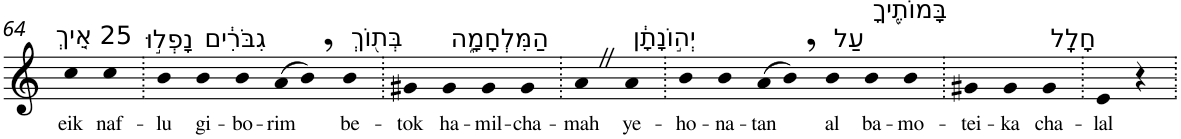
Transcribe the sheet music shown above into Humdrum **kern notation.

**kern	**text
*part1	*part1
*staff1	*staff1
*I"Piano	*
*I'Pno	*
!!LO:PB:g=z
*clefG2	*
*k[]	*
=64	=64
!LO:TX:a:t=25 אֵ֚יךְ	!
!	!LO:LY:b
4cc	eik
!LO:TX:a:t=נָפְל֣וּ	!
!	!LO:LY:b
4cc	naf-
=65.	=65.
!	!LO:LY:b
4b	-lu
!LO:TX:a:t=גִבֹּרִ֔ים	!
!	!LO:LY:b
4b	gi-
!	!LO:LY:b
4b	-bo-
!	!LO:LY:b
(8a	-rim
8b,)	.
!LO:TX:a:t=בְּת֖וֹךְ	!
!	!LO:LY:b
4b	be-
=66.	=66.
!	!LO:LY:b
4g#X	-tok
!LO:TX:a:t=הַמִּלְחָמָ֑ה	!
!	!LO:LY:b
4g#	ha-
!	!LO:LY:b
4g#	-mil-
!	!LO:LY:b
4g#	-cha-
=67.	=67.
!	!LO:LY:b
4aZ	-mah
!LO:TX:a:t=יְה֣וֹנָתָ֔ן	!
!	!LO:LY:b
4a	ye-
=68.	=68.
!	!LO:LY:b
4b	-ho-
!	!LO:LY:b
4b	-na-
!	!LO:LY:b
(8a	-tan
8b,)	.
!LO:TX:a:t=עַל	!
!	!LO:LY:b
4b	al
!LO:TX:a:t=בָּמוֹתֶ֖יךָ	!
!	!LO:LY:b
4b	ba-
!	!LO:LY:b
4b	-mo-
=69.	=69.
!	!LO:LY:b
4g#X	-tei-
!	!LO:LY:b
4g#	-ka
!LO:TX:a:t=חָלָֽל	!
!	!LO:LY:b
4g#	cha-
=70.	=70.
!	!LO:LY:b
4e	-lal
4r	.
=.	=.
*-	*-
